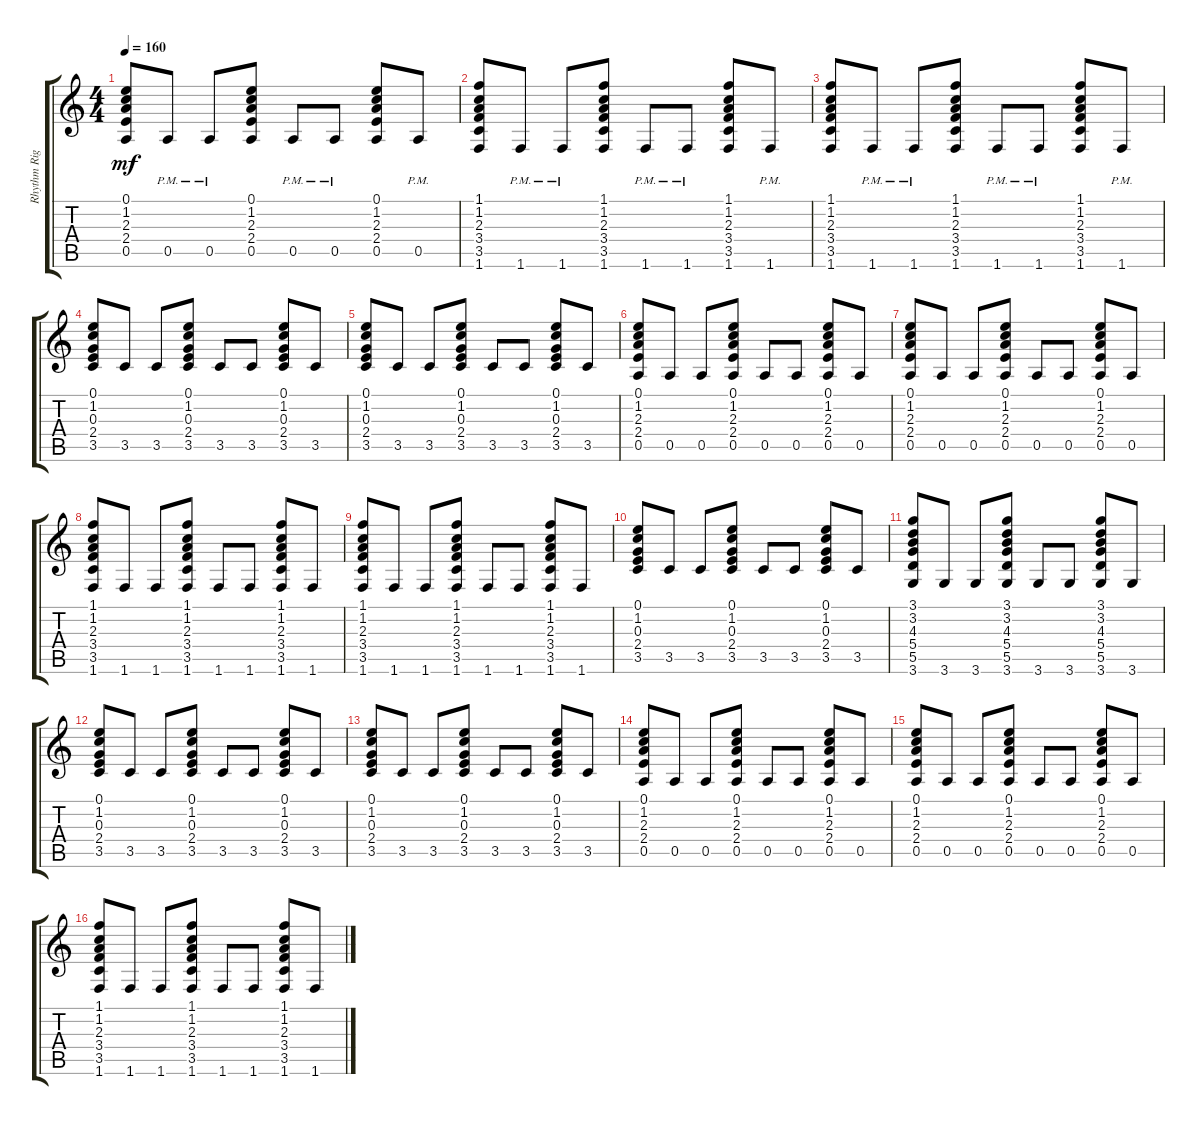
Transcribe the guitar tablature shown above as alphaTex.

\track ("Rhythm Right" "Rhythm Rig") {instrument acousticguitarsteel}
\staff {score tabs}
\tuning (E4 B3 G3 D3 A2 E2) {hide}
\ts (4 4)
\tempo 160
\clef g2
\ks c
(0.1 1.2 2.3 2.4 0.5).8{dy mf} 0.5{pm}.8 0.5{pm}.8 (0.1 1.2 2.3 2.4 0.5).8 0.5{pm}.8 0.5{pm}.8 (0.1 1.2 2.3 2.4 0.5).8 0.5{pm}.8 |
(1.1 1.2 2.3 3.4 3.5 1.6).8 1.6{pm}.8 1.6{pm}.8 (1.1 1.2 2.3 3.4 3.5 1.6).8 1.6{pm}.8 1.6{pm}.8 (1.1 1.2 2.3 3.4 3.5 1.6).8 1.6{pm}.8 |
(1.1 1.2 2.3 3.4 3.5 1.6).8 1.6{pm}.8 1.6{pm}.8 (1.1 1.2 2.3 3.4 3.5 1.6).8 1.6{pm}.8 1.6{pm}.8 (1.1 1.2 2.3 3.4 3.5 1.6).8 1.6{pm}.8 |
(0.1 1.2 0.3 2.4 3.5).8 3.5.8 3.5.8 (0.1 1.2 0.3 2.4 3.5).8 3.5.8 3.5.8 (0.1 1.2 0.3 2.4 3.5).8 3.5.8 |
(0.1 1.2 0.3 2.4 3.5).8 3.5.8 3.5.8 (0.1 1.2 0.3 2.4 3.5).8 3.5.8 3.5.8 (0.1 1.2 0.3 2.4 3.5).8 3.5.8 |
(0.1 1.2 2.3 2.4 0.5).8 0.5.8 0.5.8 (0.1 1.2 2.3 2.4 0.5).8 0.5.8 0.5.8 (0.1 1.2 2.3 2.4 0.5).8 0.5.8 |
(0.1 1.2 2.3 2.4 0.5).8 0.5.8 0.5.8 (0.1 1.2 2.3 2.4 0.5).8 0.5.8 0.5.8 (0.1 1.2 2.3 2.4 0.5).8 0.5.8 |
(1.1 1.2 2.3 3.4 3.5 1.6).8 1.6.8 1.6.8 (1.1 1.2 2.3 3.4 3.5 1.6).8 1.6.8 1.6.8 (1.1 1.2 2.3 3.4 3.5 1.6).8 1.6.8 |
(1.1 1.2 2.3 3.4 3.5 1.6).8 1.6.8 1.6.8 (1.1 1.2 2.3 3.4 3.5 1.6).8 1.6.8 1.6.8 (1.1 1.2 2.3 3.4 3.5 1.6).8 1.6.8 |
(0.1 1.2 0.3 2.4 3.5).8 3.5.8 3.5.8 (0.1 1.2 0.3 2.4 3.5).8 3.5.8 3.5.8 (0.1 1.2 0.3 2.4 3.5).8 3.5.8 |
(3.1 3.2 4.3 5.4 5.5 3.6).8 3.6.8 3.6.8 (3.1 3.2 4.3 5.4 5.5 3.6).8 3.6.8 3.6.8 (3.1 3.2 4.3 5.4 5.5 3.6).8 3.6.8 |
(0.1 1.2 0.3 2.4 3.5).8 3.5.8 3.5.8 (0.1 1.2 0.3 2.4 3.5).8 3.5.8 3.5.8 (0.1 1.2 0.3 2.4 3.5).8 3.5.8 |
(0.1 1.2 0.3 2.4 3.5).8 3.5.8 3.5.8 (0.1 1.2 0.3 2.4 3.5).8 3.5.8 3.5.8 (0.1 1.2 0.3 2.4 3.5).8 3.5.8 |
(0.1 1.2 2.3 2.4 0.5).8 0.5.8 0.5.8 (0.1 1.2 2.3 2.4 0.5).8 0.5.8 0.5.8 (0.1 1.2 2.3 2.4 0.5).8 0.5.8 |
(0.1 1.2 2.3 2.4 0.5).8 0.5.8 0.5.8 (0.1 1.2 2.3 2.4 0.5).8 0.5.8 0.5.8 (0.1 1.2 2.3 2.4 0.5).8 0.5.8 |
(1.1 1.2 2.3 3.4 3.5 1.6).8 1.6.8 1.6.8 (1.1 1.2 2.3 3.4 3.5 1.6).8 1.6.8 1.6.8 (1.1 1.2 2.3 3.4 3.5 1.6).8 1.6.8
